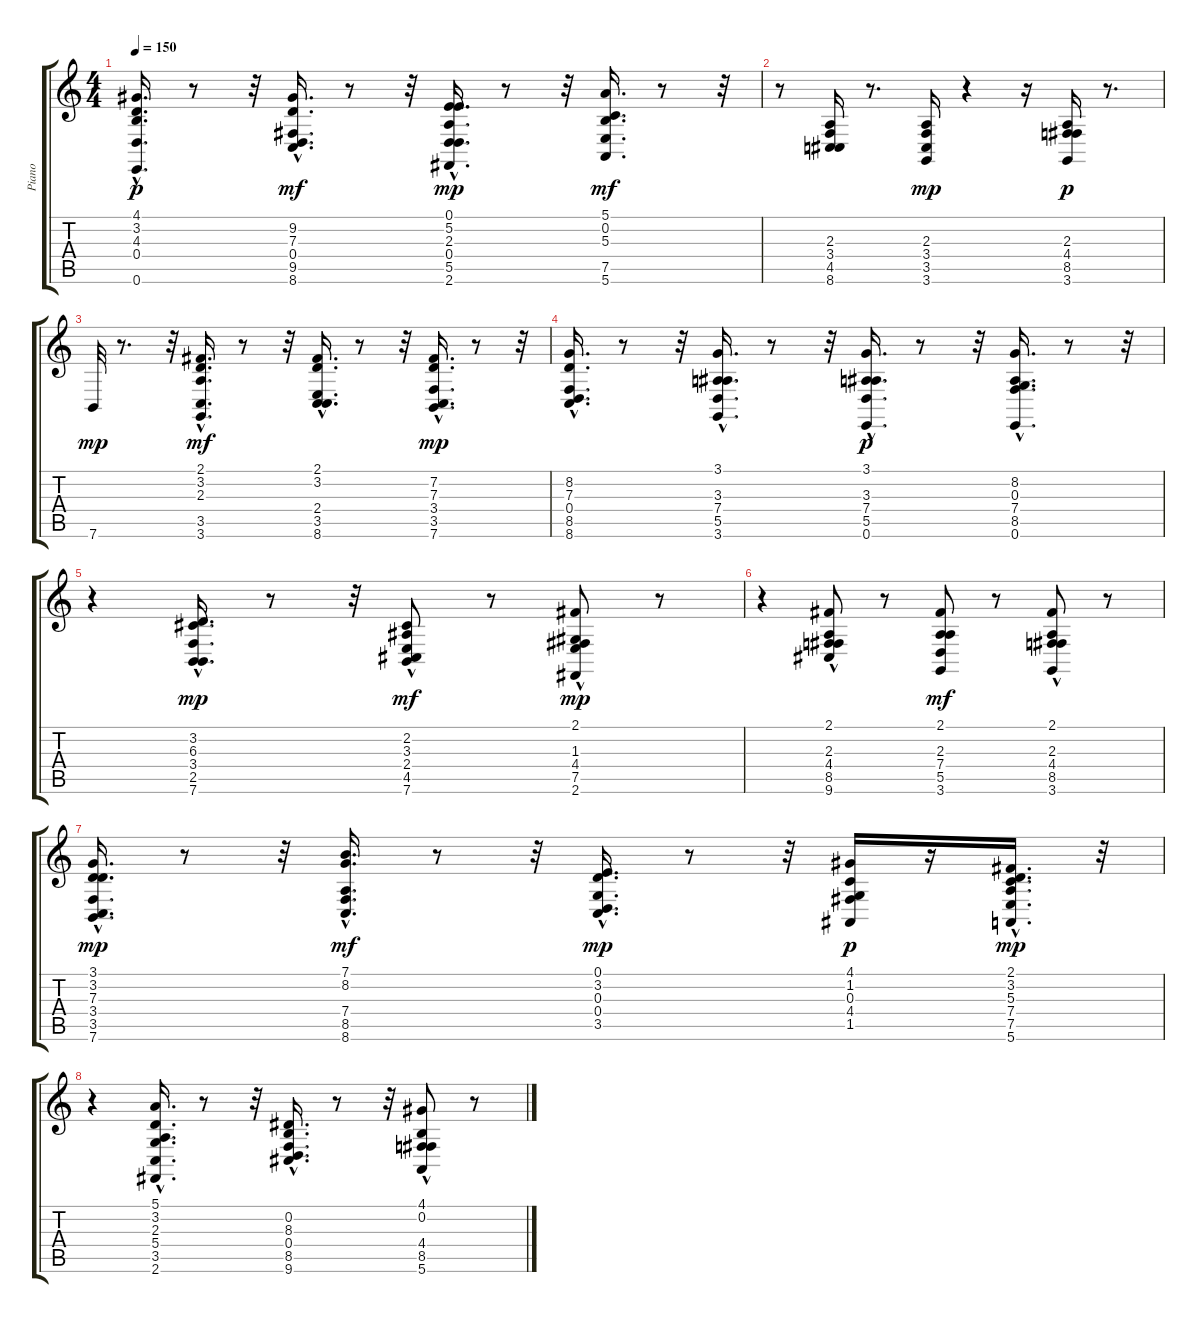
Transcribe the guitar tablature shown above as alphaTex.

\track ("Piano" "Piano") {instrument acousticgrandpiano}
\staff {score tabs}
\tuning (E4 B3 G3 D3 A2 E2) {hide}
\ts (4 4)
\tempo 150
\clef g2
\ks c
(4.1 3.2 4.3{hac} 0.4 0.6).16{d dy p} r.8 r.32 (9.2 7.3 0.4 9.5{hac} 8.6{hac}).16{d dy mf} r.8 r.32 (0.1 5.2 2.3 0.4{hac} 5.5{hac} 2.6{hac}).16{d dy mp} r.8 r.32 (5.1 0.2 5.3 7.5 5.6).16{d dy mf} r.8 r.32 |
r.8 (2.3 3.4 4.5 8.6).16 r.8{d} (2.3 3.4 3.5 3.6).16{dy mp} r.4 r.16 (2.3 4.4 8.5 3.6).16{dy p} r.8{d} |
7.6.32{dy mp} r.8{d} r.32 (2.1 3.2 2.3{hac} 3.5 3.6{hac}).16{d dy mf} r.8 r.32 (2.1 3.2 2.4{hac} 3.5 8.6).16{d} r.8 r.32 (7.2 7.3 3.4{hac} 3.5 7.6{hac}).16{d dy mp} r.8 r.32 |
(8.2 7.3 0.4 8.5{hac} 8.6{hac}).16{d} r.8 r.32 (3.1 3.3{hac} 7.4 5.5 3.6{hac}).16{d} r.8 r.32 (3.1 3.3{hac} 7.4 5.5 0.6{hac}).16{d dy p} r.8 r.32 (8.2 0.3 7.4 8.5{hac} 0.6{hac}).16{d} r.8 r.32 |
r.4 (3.2 6.3 3.4 2.5{hac} 7.6{hac}).16{d dy mp} r.8 r.32 (2.2 3.3 2.4 4.5 7.6{hac}).8{dy mf} r.8 (2.1 1.3 4.4 7.5{hac} 2.6).8{dy mp} r.8 |
r.4 (2.1 2.3{hac} 4.4 8.5 9.6).8 r.8 (2.1 2.3 7.4 5.5 3.6).8{dy mf} r.8 (2.1 2.3 4.4 8.5 3.6{hac}).8 r.8 |
(3.1 3.2 7.3 3.4{hac} 3.5{hac} 7.6{hac}).16{d dy mp} r.8 r.32 (7.1 8.2 7.4 8.5 8.6{hac}).16{d dy mf} r.8 r.32 (0.1 3.2 0.3 0.4{hac} 3.5{hac}).16{d dy mp} r.8 r.32 (4.1 1.2 0.3 4.4 1.5).16{dy p} r.16 (2.1 3.2 5.3 7.4{hac} 7.5 5.6{hac}).16{d dy mp} r.32 |
r.4 (5.1 3.2 2.3 5.4{hac} 3.5{hac} 2.6).16{d} r.8 r.32 (0.2 8.3 0.4{hac} 8.5 9.6{hac}).16{d} r.8 r.32 (4.1 0.2 4.4 8.5 5.6{hac}).8 r.8
